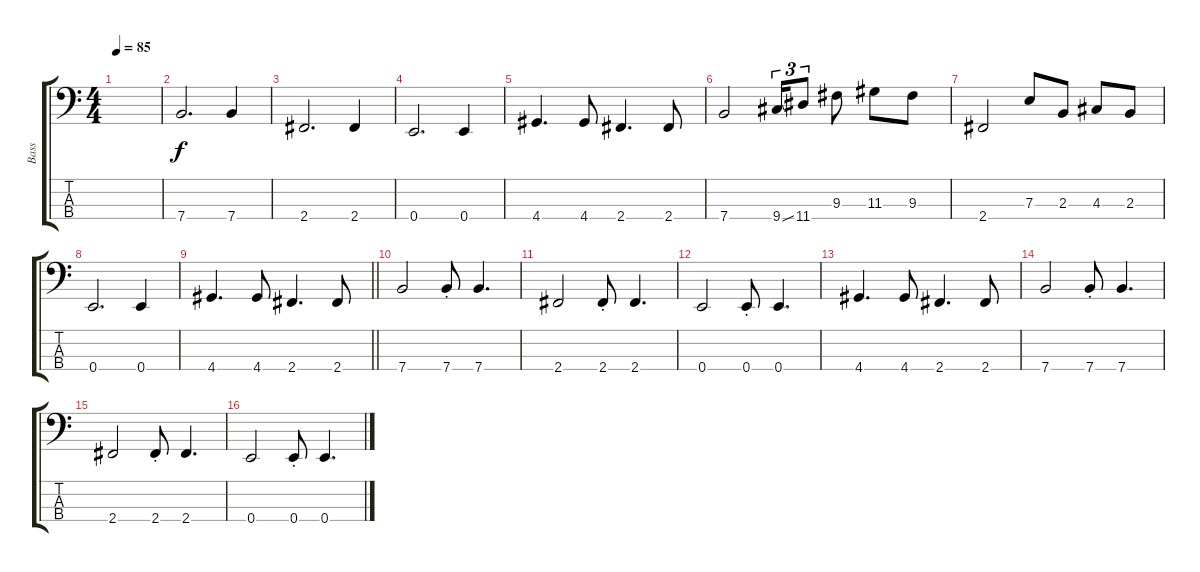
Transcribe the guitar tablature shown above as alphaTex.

\track ("Bass" "Bass") {instrument electricbasspick}
\staff {score tabs}
\tuning (G2 D2 A1 E1) {hide}
\ts (4 4)
\tempo 85
\clef f4
\ks c
|
7.4.2{d instrument electricbassfinger} 7.4.4 |
2.4.2{d} 2.4.4 |
0.4.2{d} 0.4.4 |
4.4.4{d} 4.4.8 2.4.4{d} 2.4.8 |
7.4.2 9.4{ss}.16{tu (3 2)} 11.4.8{tu (3 2)} 9.3.8 11.3.8 9.3.8 |
2.4.2 7.3.8 2.3.8 4.3.8 2.3.8 |
0.4.2{d} 0.4.4 |
\barLineRight lightlight
4.4.4{d} 4.4.8 2.4.4{d} 2.4.8 |
7.4.2{volume 15 instrument electricbasspick} 7.4{st}.8 7.4.4{d} |
2.4.2 2.4{st}.8 2.4.4{d} |
0.4.2 0.4{st}.8 0.4.4{d} |
4.4.4{d} 4.4.8 2.4.4{d} 2.4.8 |
7.4.2 7.4{st}.8 7.4.4{d} |
2.4.2 2.4{st}.8 2.4.4{d} |
0.4.2 0.4{st}.8 0.4.4{d}
